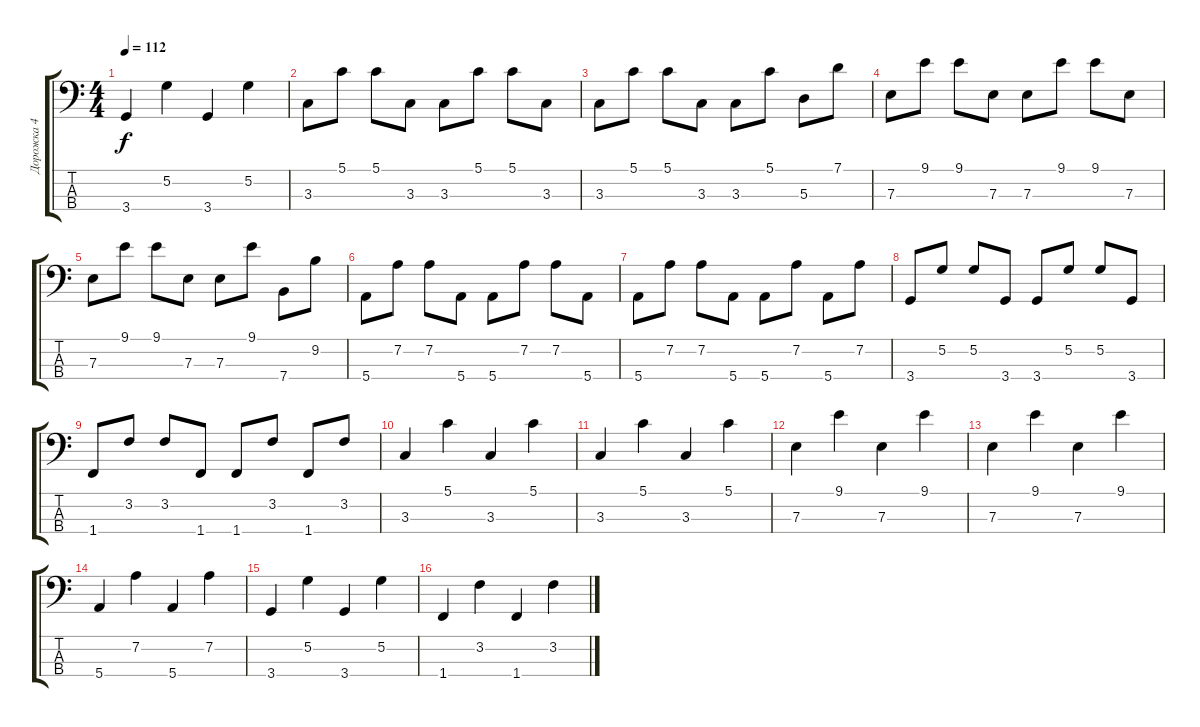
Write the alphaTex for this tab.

\track ("Дорожка 4" "Дорожка 4") {instrument synthbass2}
\staff {score tabs}
\tuning (G2 D2 A1 E1) {hide}
\ts (4 4)
\tempo 112
\clef f4
\ks c
3.4.4{dy f} 5.2.4 3.4.4 5.2.4 |
3.3.8 5.1.8 5.1.8 3.3.8 3.3.8 5.1.8 5.1.8 3.3.8 |
3.3.8 5.1.8 5.1.8 3.3.8 3.3.8 5.1.8 5.3.8 7.1.8 |
7.3.8 9.1.8 9.1.8 7.3.8 7.3.8 9.1.8 9.1.8 7.3.8 |
7.3.8 9.1.8 9.1.8 7.3.8 7.3.8 9.1.8 7.4.8 9.2.8 |
5.4.8 7.2.8 7.2.8 5.4.8 5.4.8 7.2.8 7.2.8 5.4.8 |
5.4.8 7.2.8 7.2.8 5.4.8 5.4.8 7.2.8 5.4.8 7.2.8 |
3.4.8 5.2.8 5.2.8 3.4.8 3.4.8 5.2.8 5.2.8 3.4.8 |
1.4.8 3.2.8 3.2.8 1.4.8 1.4.8 3.2.8 1.4.8 3.2.8 |
3.3.4 5.1.4 3.3.4 5.1.4 |
3.3.4 5.1.4 3.3.4 5.1.4 |
7.3.4 9.1.4 7.3.4 9.1.4 |
7.3.4 9.1.4 7.3.4 9.1.4 |
5.4.4 7.2.4 5.4.4 7.2.4 |
3.4.4 5.2.4 3.4.4 5.2.4 |
1.4.4 3.2.4 1.4.4 3.2.4
